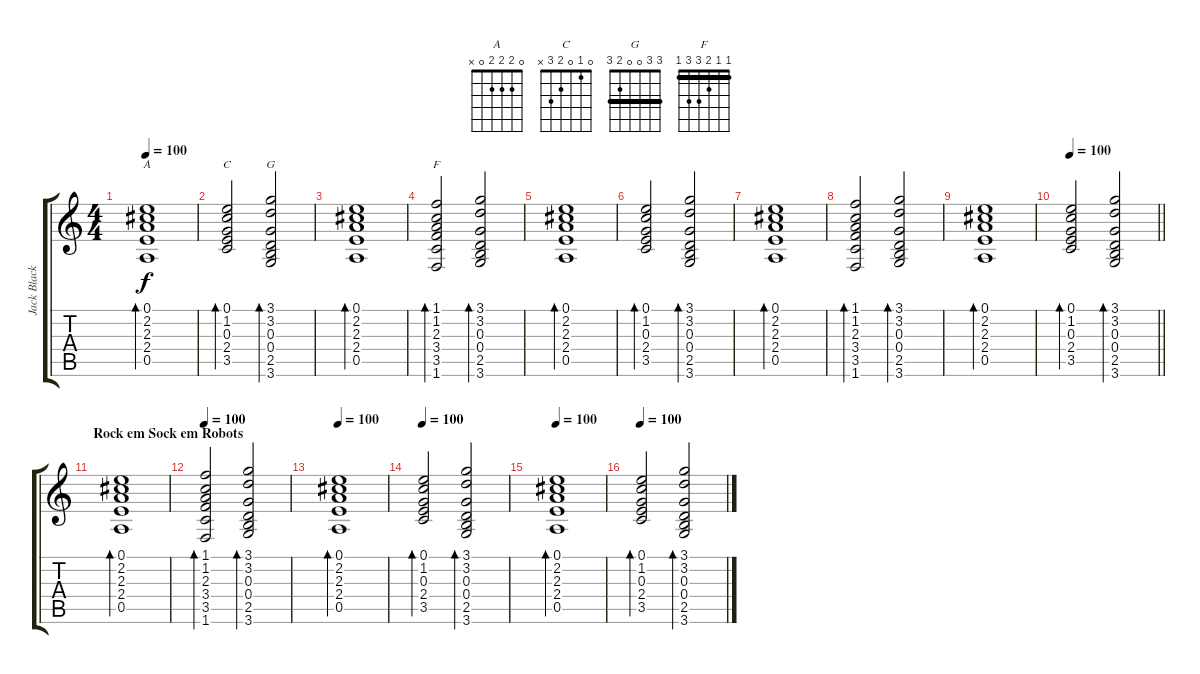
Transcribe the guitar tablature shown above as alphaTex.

\track ("Jack Black (Backing Guitar)" "Jack Black") {instrument acousticguitarsteel}
\staff {score tabs}
\tuning (E4 B3 G3 D3 A2 E2) {hide}
\chord ("A" 0 2 2 2 0 x)
\chord ("C" 0 1 0 2 3 x)
\chord ("G" 3 3 0 0 2 3) {barre 3}
\chord ("F" 1 1 2 3 3 1) {barre 1}
\ts (4 4)
\tempo 100
\clef g2
\ks c
(0.1 2.2 2.3 2.4 0.5).1{bd 120 ch "A" dy f volume 9} |
(0.1 1.2 0.3 2.4 3.5).2{bd 60 ch "C" volume 9} (3.1 3.2 0.3 0.4 2.5 3.6).2{bd 60 ch "G"} |
(0.1 2.2 2.3 2.4 0.5).1{bd 120 volume 9} |
(1.1 1.2 2.3 3.4 3.5 1.6).2{bd 60 ch "F" volume 9} (3.1 3.2 0.3 0.4 2.5 3.6).2{bd 60} |
(0.1 2.2 2.3 2.4 0.5).1{bd 120 volume 9} |
(0.1 1.2 0.3 2.4 3.5).2{bd 60 volume 9} (3.1 3.2 0.3 0.4 2.5 3.6).2{bd 60} |
(0.1 2.2 2.3 2.4 0.5).1{bd 120 volume 9} |
(1.1 1.2 2.3 3.4 3.5 1.6).2{bd 60 volume 9} (3.1 3.2 0.3 0.4 2.5 3.6).2{bd 60} |
(0.1 2.2 2.3 2.4 0.5).1{bd 120 volume 9} |
\tempo 100
\barLineRight lightlight
(0.1 1.2 0.3 2.4 3.5).2{bd 60 volume 9} (3.1 3.2 0.3 0.4 2.5 3.6).2{bd 60} |
\section ("" "Rock em Sock em Robots")
(0.1 2.2 2.3 2.4 0.5).1{bd 120 volume 9} |
\tempo 100
(1.1 1.2 2.3 3.4 3.5 1.6).2{bd 60 volume 9} (3.1 3.2 0.3 0.4 2.5 3.6).2{bd 60} |
\tempo 100
(0.1 2.2 2.3 2.4 0.5).1{bd 120 volume 9} |
\tempo 100
(0.1 1.2 0.3 2.4 3.5).2{bd 60 volume 9} (3.1 3.2 0.3 0.4 2.5 3.6).2{bd 60} |
\tempo 100
(0.1 2.2 2.3 2.4 0.5).1{bd 120 volume 9} |
\tempo 100
(0.1 1.2 0.3 2.4 3.5).2{bd 60 volume 9} (3.1 3.2 0.3 0.4 2.5 3.6).2{bd 60}
